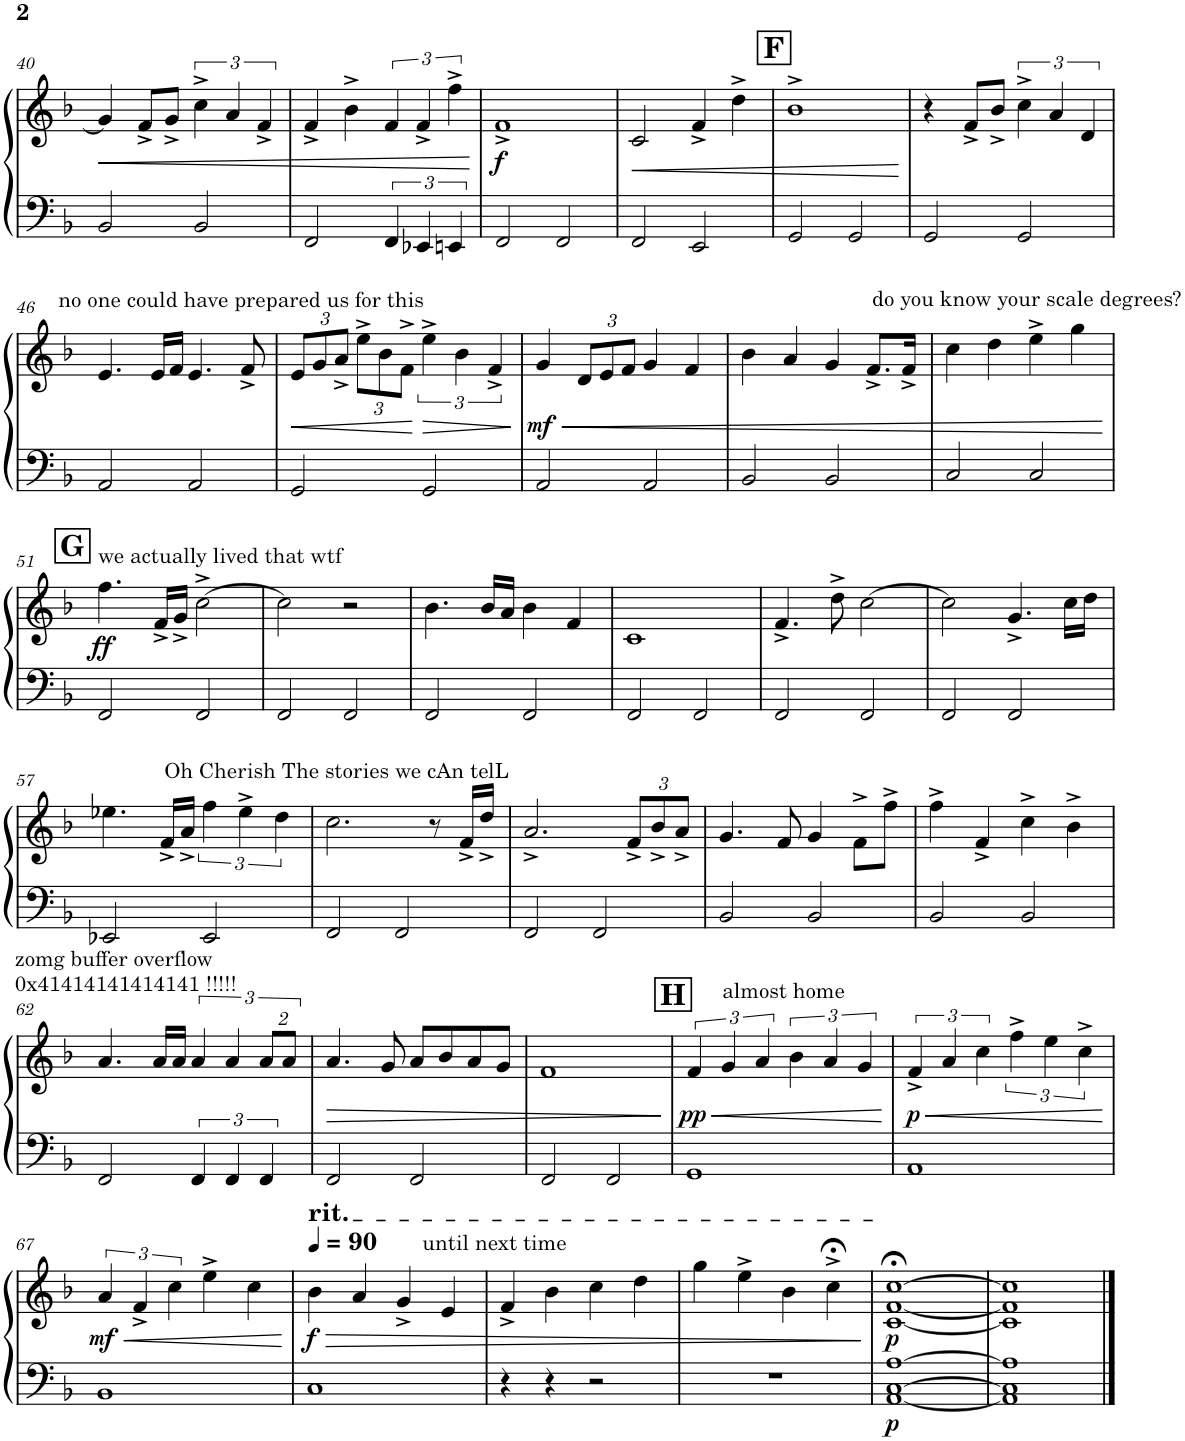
**kern	**kern	**dynam
*part1	*part1	*part1
*staff2	*staff1	*staff1/2
*I"Piano	*	*
*I'Pno.	*	*
!!LO:PB:g=z
*clefF4	*clefG2	*
*k[b-]	*k[b-]	*
*M4/4	*M4/4	*
=40	=40	=40
!	!	!LO:HP:b
2BB-/	4g/]	<
.	8f^/L	.
.	8g^/J	.
2BB-/	6cc^\	.
.	6a/	.
.	6f^/	.
=41	=41	=41
2FF/	4f^/	.
.	4b-^\	.
6FF/	6f/	.
6EE-X/	6f^/	.
6EEn/	6ff^\	.
.	.	[
=42	=42	=42
!	!	!LO:DY:b
2FF/	1f^	f
2FF/	.	.
=43	=43	=43
!	!	!LO:HP:b
2FF/	2c/	<
2EE/	4f^/	.
.	4dd^\	.
!!LO:REH:place=s1:a:B:cj:fs=14:t=F
=44	=44	=44
2GG/	1b-^	.
2GG/	.	.
.	.	[
=45	=45	=45
2GG/	4r	.
.	8f^/L	.
.	8b-^/J	.
2GG/	6cc^\	.
.	6a/	.
.	6d/	.
!!LO:LB:g=z
=46	=46	=46
2AA/	4.e/	.
.	16e/LL	.
.	16f/JJ	.
2AA/	4.e/	.
.	8f^/	.
=47	=47	=47
*	*Xbrackettup	*
!	!LO:TX:a:t=no one could have prepared us for this	!
!	!	!LO:HP:b
2GG/	12e/L	<
.	12g/	.
.	12a^/J	.
.	12ee^\L	.
.	12b-\	.
.	12f^\J	.
*	*brackettup	*
!	!	!LO:HP:n=1:b
2GG/	6ee^\	[ >
.	6b-\	.
.	6f^/	.
.	.	]
=48	=48	=48
!	!	!LO:HP:b
!	!	!LO:DY:n=1:b
2AA/	4g/	< mf
*	*Xbrackettup	*
.	12d/L	.
.	12e/	.
.	12f/J	.
2AA/	4g/	.
.	4f/	.
=49	=49	=49
2BB-/	4b-\	.
.	4a/	.
2BB-/	4g/	.
.	8.f^/L	.
.	16f^/Jk	.
=50	=50	=50
!	!LO:TX:a:t=do you know your scale degrees?	!
2C/	4cc\	.
.	4dd\	.
2C/	4ee^\	.
.	4gg\	.
.	.	[
!!LO:LB:g=z
!!LO:REH:place=s1:a:B:cj:fs=14:t=G
=51	=51	=51
!	!LO:TX:a:t=we actually lived that wtf	!
!	!	!LO:DY:b
2FF/	4.ff\	ff
.	16f^/LL	.
.	16g^/JJ	.
2FF/	[2cc^\	.
=52	=52	=52
2FF/	2cc\]	.
2FF/	2r	.
=53	=53	=53
2FF/	4.b-\	.
.	16b-/LL	.
.	16a/JJ	.
2FF/	4b-\	.
.	4f/	.
=54	=54	=54
2FF/	1c	.
2FF/	.	.
=55	=55	=55
2FF/	4.f^/	.
.	8dd^\	.
2FF/	[2cc\	.
=56	=56	=56
2FF/	2cc\]	.
2FF/	4.g^/	.
.	16cc\LL	.
.	16dd\JJ	.
!!LO:LB:g=z
=57	=57	=57
!	!LO:TX:a:t=Oh Cherish The stories we cAn telL	!
2EE-X/	4.ee-X\	.
.	16f^/LL	.
.	16a^/JJ	.
*	*brackettup	*
2EE-/	6ff\	.
.	6ee-^\	.
.	6dd\	.
=58	=58	=58
2FF/	2.cc\	.
2FF/	.	.
.	8r	.
.	16f^/LL	.
.	16dd^/JJ	.
=59	=59	=59
2FF/	2.a^/	.
2FF/	.	.
*	*Xbrackettup	*
.	12f^/L	.
.	12b-^/	.
.	12a^/J	.
=60	=60	=60
2BB-/	4.g/	.
.	8f/	.
2BB-/	4g/	.
.	8f^\L	.
.	8ff^\J	.
=61	=61	=61
2BB-/	4ff^\	.
.	4f^/	.
2BB-/	4cc^\	.
.	4b-^\	.
!!LO:LB:g=z
=62	=62	=62
!	!LO:TX:a:t=zomg buffer overflow	!
!	!LO:TX:a:t=0x41414141414141 !!!!!	!
2FF/	4.a/	.
.	16a/LL	.
.	16a/JJ	.
*	*brackettup	*
6FF/	6a/	.
6FF/	6a/	.
6FF/	12a/L	.
.	12a/J	.
=63	=63	=63
!	!	!LO:HP:b
2FF/	4.a/	>
.	8g/	.
2FF/	8a/L	.
.	8b-/	.
.	8a/	.
.	8g/J	.
=64	=64	=64
2FF/	1f	.
2FF/	.	.
.	.	]
!!LO:REH:place=s1:a:B:cj:fs=14:t=H
=65	=65	=65
!	!LO:TX:a:t=almost home	!
!	!	!LO:HP:b
!	!	!LO:DY:n=1:b
1GG	6f/	< pp
.	6g/	.
.	6a/	.
.	6b-\	.
.	6a/	.
.	6g/	.
.	.	[
=66	=66	=66
!	!	!LO:HP:b
!	!	!LO:DY:n=1:b
1AA	6f^/	< p
.	6a/	.
.	6cc\	.
.	6ff^\	.
.	6ee\	.
.	6cc^\	.
.	.	[
!!LO:LB:g=z
=67	=67	=67
!	!	!LO:HP:b
!	!	!LO:DY:n=1:b
1BB-	6a/	< mf
.	6f^/	.
.	6cc\	.
.	4ee^\	.
.	4cc\	.
.	.	[
=68	=68	=68
*	*MM90	*
!	!LO:TX:a:t=until next time	!
!	!LO:TX:a:t=rit.	!
!	!	!LO:HP:b
!	!	!LO:DY:n=1:b
1C	4b-\	> f
.	4a/	.
.	4g^/	.
.	4e/	.
=69	=69	=69
4r	4f^/	.
4r	4b-\	.
2r	4cc\	.
.	4dd\	.
=70	=70	=70
1r	4gg\	.
.	4ee^\	.
.	4b-\	.
.	4cc;<^\	.
.	.	]
=71	=71	=71
!	!	!LO:DY:b=2
!	!	!LO:DY:n=1:b
[1AA [1C [1A	[1c;< [1f;< [1cc;<	p p
=72	=72	=72
1AA] 1C] 1A]	1c] 1f] 1cc]	.
==	==	==
*-	*-	*-
